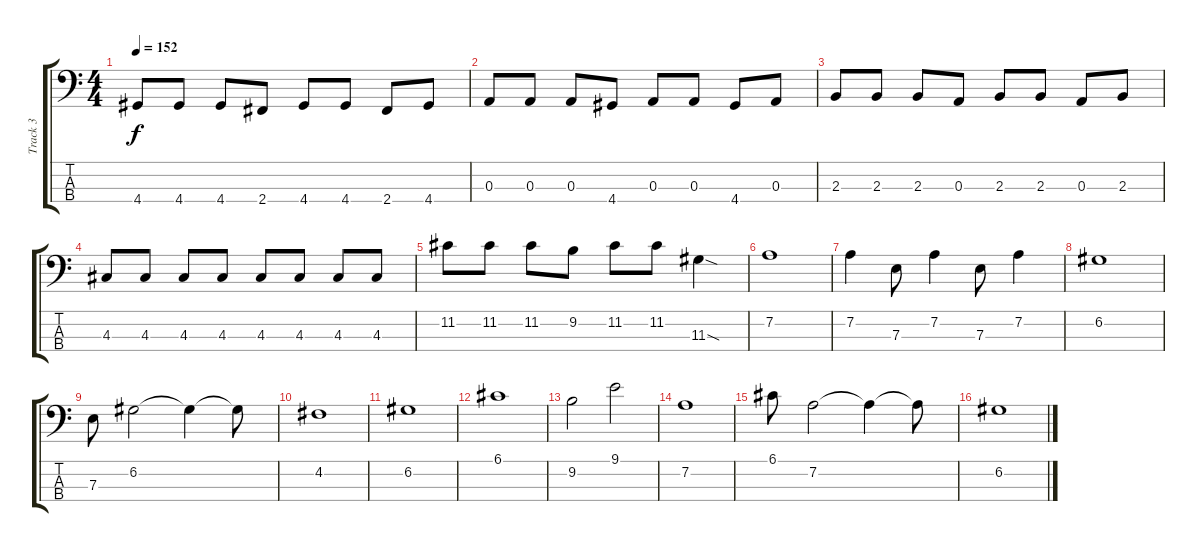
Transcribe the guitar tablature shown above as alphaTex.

\track ("Track 3" "Track 3") {instrument electricbassfinger}
\staff {score tabs}
\tuning (G2 D2 A1 E1) {hide}
\ts (4 4)
\tempo 152
\clef f4
\ks c
4.4.8{dy f} 4.4.8 4.4.8 2.4.8 4.4.8 4.4.8 2.4.8 4.4.8 |
0.3.8 0.3.8 0.3.8 4.4.8 0.3.8 0.3.8 4.4.8 0.3.8 |
2.3.8 2.3.8 2.3.8 0.3.8 2.3.8 2.3.8 0.3.8 2.3.8 |
4.3.8 4.3.8 4.3.8 4.3.8 4.3.8 4.3.8 4.3.8 4.3.8 |
11.2.8 11.2.8 11.2.8 9.2.8 11.2.8 11.2.8 11.3{sod}.4 |
7.2.1 |
7.2.4 7.3.8 7.2.4 7.3.8 7.2.4 |
6.2.1 |
7.3.8 6.2.2 6.2{t}.4 6.2{t}.8 |
4.2.1 |
6.2.1 |
6.1.1 |
9.2.2 9.1.2 |
7.2.1 |
6.1.8 7.2.2 7.2{t}.4 7.2{t}.8 |
6.2.1
